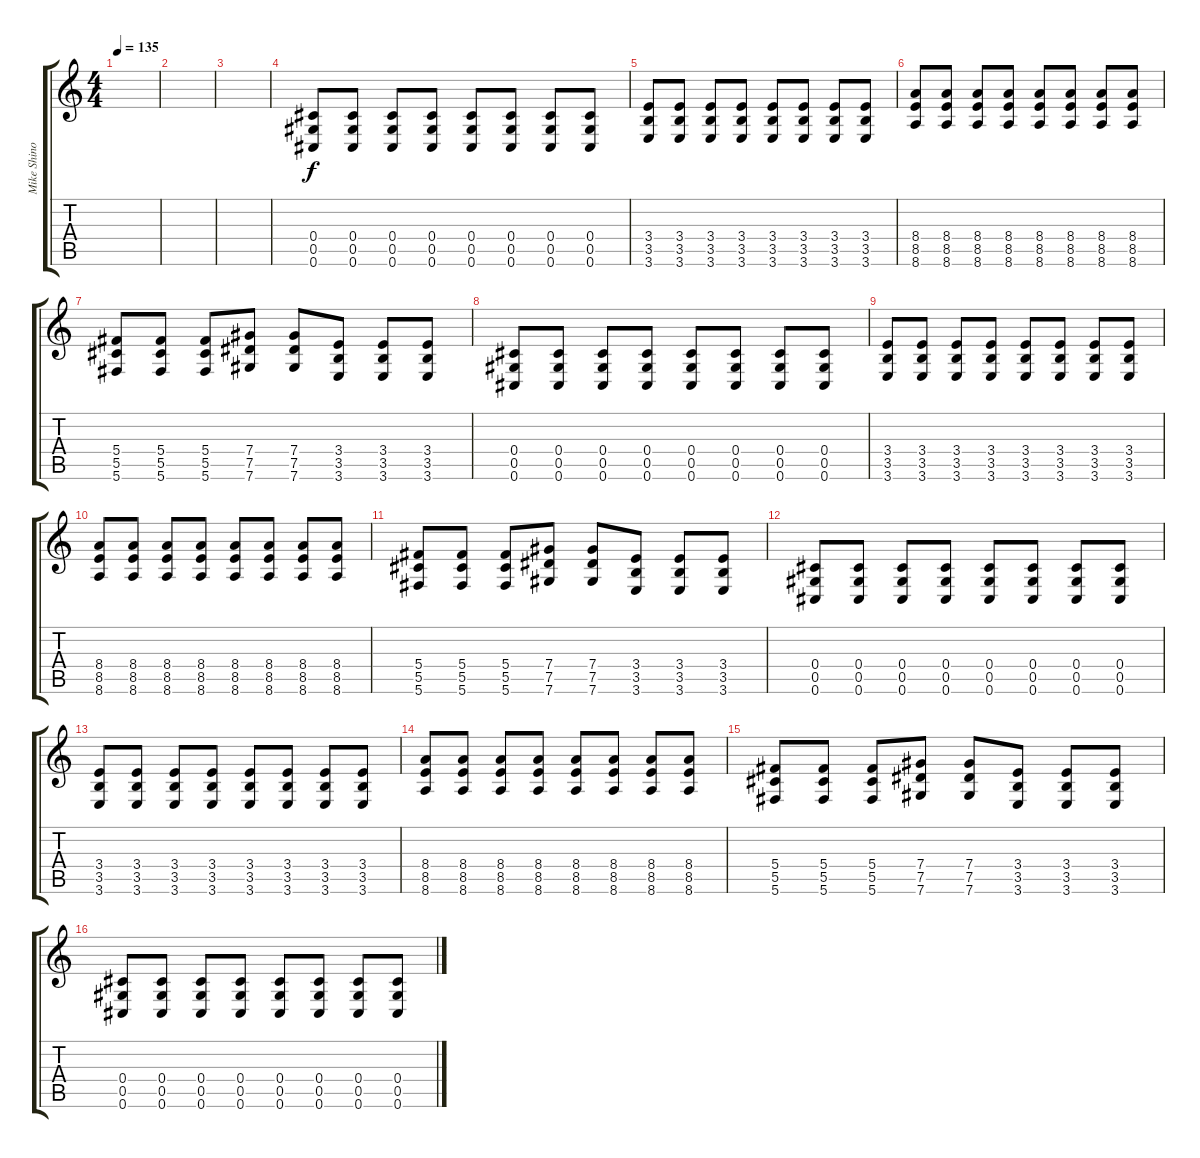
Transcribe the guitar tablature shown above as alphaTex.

\track ("Mike Shinoda (2nd Guitar)" "Mike Shino") {instrument distortionguitar}
\staff {score tabs}
\tuning (Eb4 Bb3 Gb3 Db3 Ab2 Db2) {hide}
\ts (4 4)
\tempo 135
\clef g2
\ks c
|
|
|
(0.4 0.5 0.6).8 (0.4 0.5 0.6).8 (0.4 0.5 0.6).8 (0.4 0.5 0.6).8 (0.4 0.5 0.6).8 (0.4 0.5 0.6).8 (0.4 0.5 0.6).8 (0.4 0.5 0.6).8 |
(3.4 3.5 3.6).8 (3.4 3.5 3.6).8 (3.4 3.5 3.6).8 (3.4 3.5 3.6).8 (3.4 3.5 3.6).8 (3.4 3.5 3.6).8 (3.4 3.5 3.6).8 (3.4 3.5 3.6).8 |
(8.4 8.5 8.6).8 (8.4 8.5 8.6).8 (8.4 8.5 8.6).8 (8.4 8.5 8.6).8 (8.4 8.5 8.6).8 (8.4 8.5 8.6).8 (8.4 8.5 8.6).8 (8.4 8.5 8.6).8 |
(5.4 5.5 5.6).8 (5.4 5.5 5.6).8 (5.4 5.5 5.6).8 (7.4 7.5 7.6).8 (7.4 7.5 7.6).8 (3.4 3.5 3.6).8 (3.4 3.5 3.6).8 (3.4 3.5 3.6).8 |
(0.4 0.5 0.6).8 (0.4 0.5 0.6).8 (0.4 0.5 0.6).8 (0.4 0.5 0.6).8 (0.4 0.5 0.6).8 (0.4 0.5 0.6).8 (0.4 0.5 0.6).8 (0.4 0.5 0.6).8 |
(3.4 3.5 3.6).8 (3.4 3.5 3.6).8 (3.4 3.5 3.6).8 (3.4 3.5 3.6).8 (3.4 3.5 3.6).8 (3.4 3.5 3.6).8 (3.4 3.5 3.6).8 (3.4 3.5 3.6).8 |
(8.4 8.5 8.6).8 (8.4 8.5 8.6).8 (8.4 8.5 8.6).8 (8.4 8.5 8.6).8 (8.4 8.5 8.6).8 (8.4 8.5 8.6).8 (8.4 8.5 8.6).8 (8.4 8.5 8.6).8 |
(5.4 5.5 5.6).8 (5.4 5.5 5.6).8 (5.4 5.5 5.6).8 (7.4 7.5 7.6).8 (7.4 7.5 7.6).8 (3.4 3.5 3.6).8 (3.4 3.5 3.6).8 (3.4 3.5 3.6).8 |
(0.4 0.5 0.6).8 (0.4 0.5 0.6).8 (0.4 0.5 0.6).8 (0.4 0.5 0.6).8 (0.4 0.5 0.6).8 (0.4 0.5 0.6).8 (0.4 0.5 0.6).8 (0.4 0.5 0.6).8 |
(3.4 3.5 3.6).8 (3.4 3.5 3.6).8 (3.4 3.5 3.6).8 (3.4 3.5 3.6).8 (3.4 3.5 3.6).8 (3.4 3.5 3.6).8 (3.4 3.5 3.6).8 (3.4 3.5 3.6).8 |
(8.4 8.5 8.6).8 (8.4 8.5 8.6).8 (8.4 8.5 8.6).8 (8.4 8.5 8.6).8 (8.4 8.5 8.6).8 (8.4 8.5 8.6).8 (8.4 8.5 8.6).8 (8.4 8.5 8.6).8 |
(5.4 5.5 5.6).8 (5.4 5.5 5.6).8 (5.4 5.5 5.6).8 (7.4 7.5 7.6).8 (7.4 7.5 7.6).8 (3.4 3.5 3.6).8 (3.4 3.5 3.6).8 (3.4 3.5 3.6).8 |
(0.4 0.5 0.6).8 (0.4 0.5 0.6).8 (0.4 0.5 0.6).8 (0.4 0.5 0.6).8 (0.4 0.5 0.6).8 (0.4 0.5 0.6).8 (0.4 0.5 0.6).8 (0.4 0.5 0.6).8
